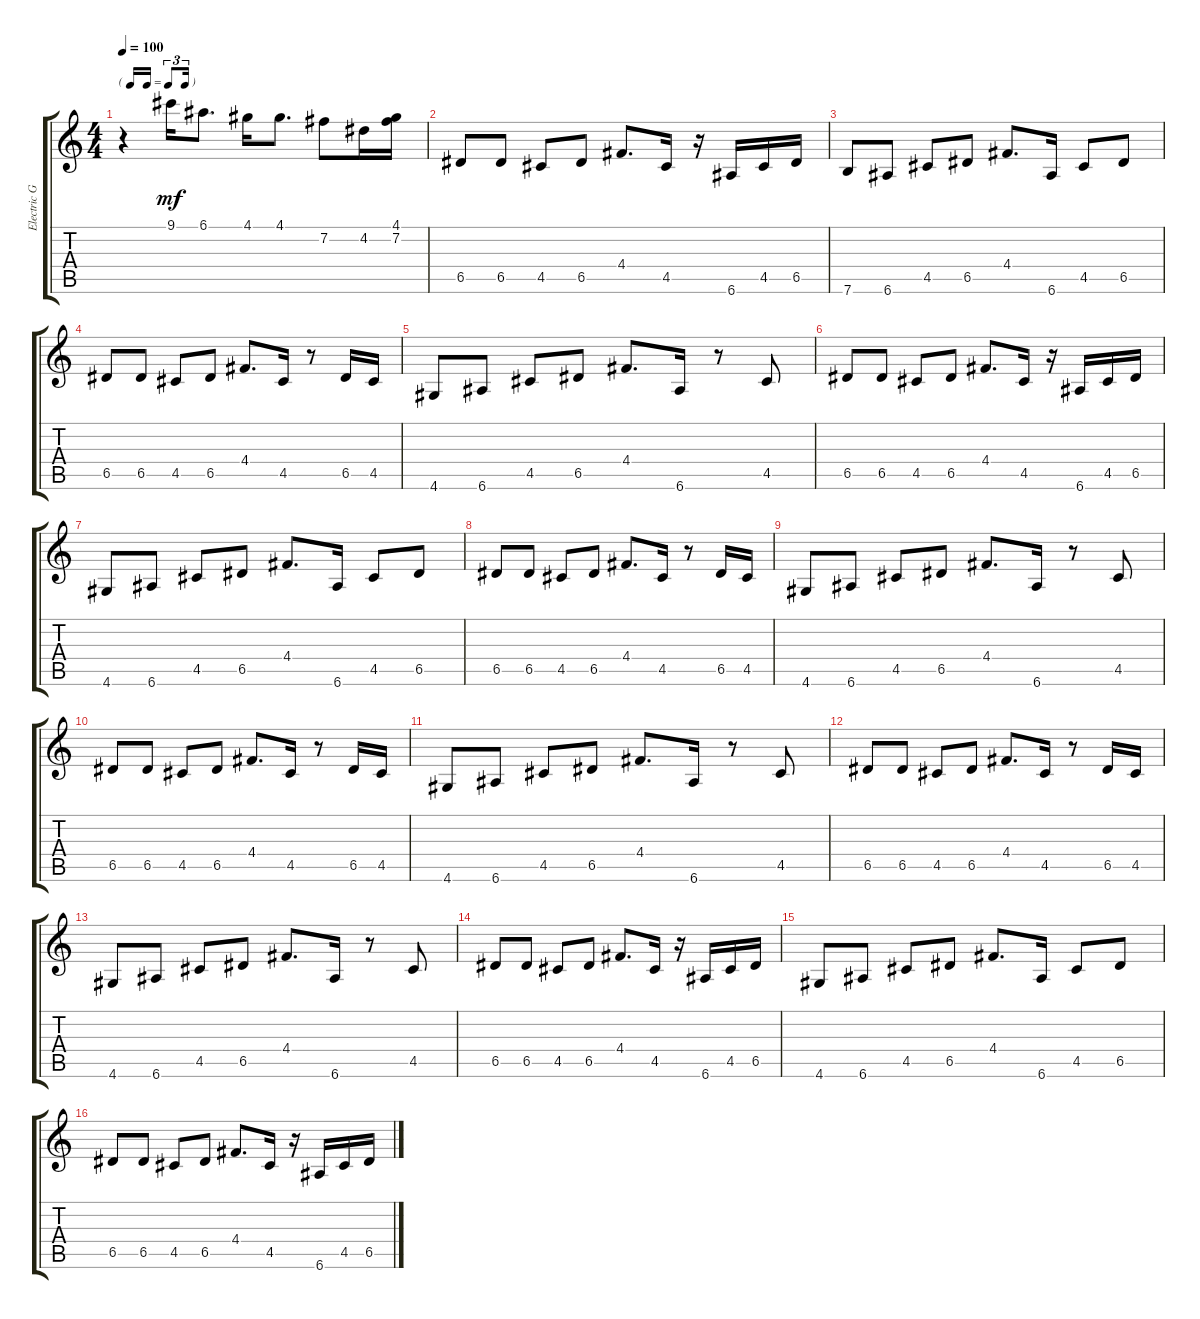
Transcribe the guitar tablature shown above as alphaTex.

\track ("Electric Guitar" "Electric G") {instrument electricguitarclean}
\staff {score tabs}
\tuning (E4 B3 G3 D3 A2 E2) {hide}
\ts (4 4)
\tf triplet16th
\tempo 100
\clef g2
\ks c
r.4{dy mf} 9.1.16 6.1.8{d} 4.1.16 4.1.8{d} 7.2.8 4.2.16 (4.1 7.2).16 |
6.5.8 6.5.8 4.5.8 6.5.8 4.4.8{d} 4.5.16 r.16 6.6.16 4.5.16 6.5.16 |
7.6.8 6.6.8 4.5.8 6.5.8 4.4.8{d} 6.6.16 4.5.8 6.5.8 |
6.5.8 6.5.8 4.5.8 6.5.8 4.4.8{d} 4.5.16 r.8 6.5.16 4.5.16 |
4.6.8 6.6.8 4.5.8 6.5.8 4.4.8{d} 6.6.16 r.8 4.5.8 |
6.5.8 6.5.8 4.5.8 6.5.8 4.4.8{d} 4.5.16 r.16 6.6.16 4.5.16 6.5.16 |
4.6.8 6.6.8 4.5.8 6.5.8 4.4.8{d} 6.6.16 4.5.8 6.5.8 |
6.5.8 6.5.8 4.5.8 6.5.8 4.4.8{d} 4.5.16 r.8 6.5.16 4.5.16 |
4.6.8 6.6.8 4.5.8 6.5.8 4.4.8{d} 6.6.16 r.8 4.5.8 |
6.5.8 6.5.8 4.5.8 6.5.8 4.4.8{d} 4.5.16 r.8 6.5.16 4.5.16 |
4.6.8 6.6.8 4.5.8 6.5.8 4.4.8{d} 6.6.16 r.8 4.5.8 |
6.5.8 6.5.8 4.5.8 6.5.8 4.4.8{d} 4.5.16 r.8 6.5.16 4.5.16 |
4.6.8 6.6.8 4.5.8 6.5.8 4.4.8{d} 6.6.16 r.8 4.5.8 |
6.5.8 6.5.8 4.5.8 6.5.8 4.4.8{d} 4.5.16 r.16 6.6.16 4.5.16 6.5.16 |
4.6.8 6.6.8 4.5.8 6.5.8 4.4.8{d} 6.6.16 4.5.8 6.5.8 |
6.5.8 6.5.8 4.5.8 6.5.8 4.4.8{d} 4.5.16 r.16 6.6.16 4.5.16 6.5.16
